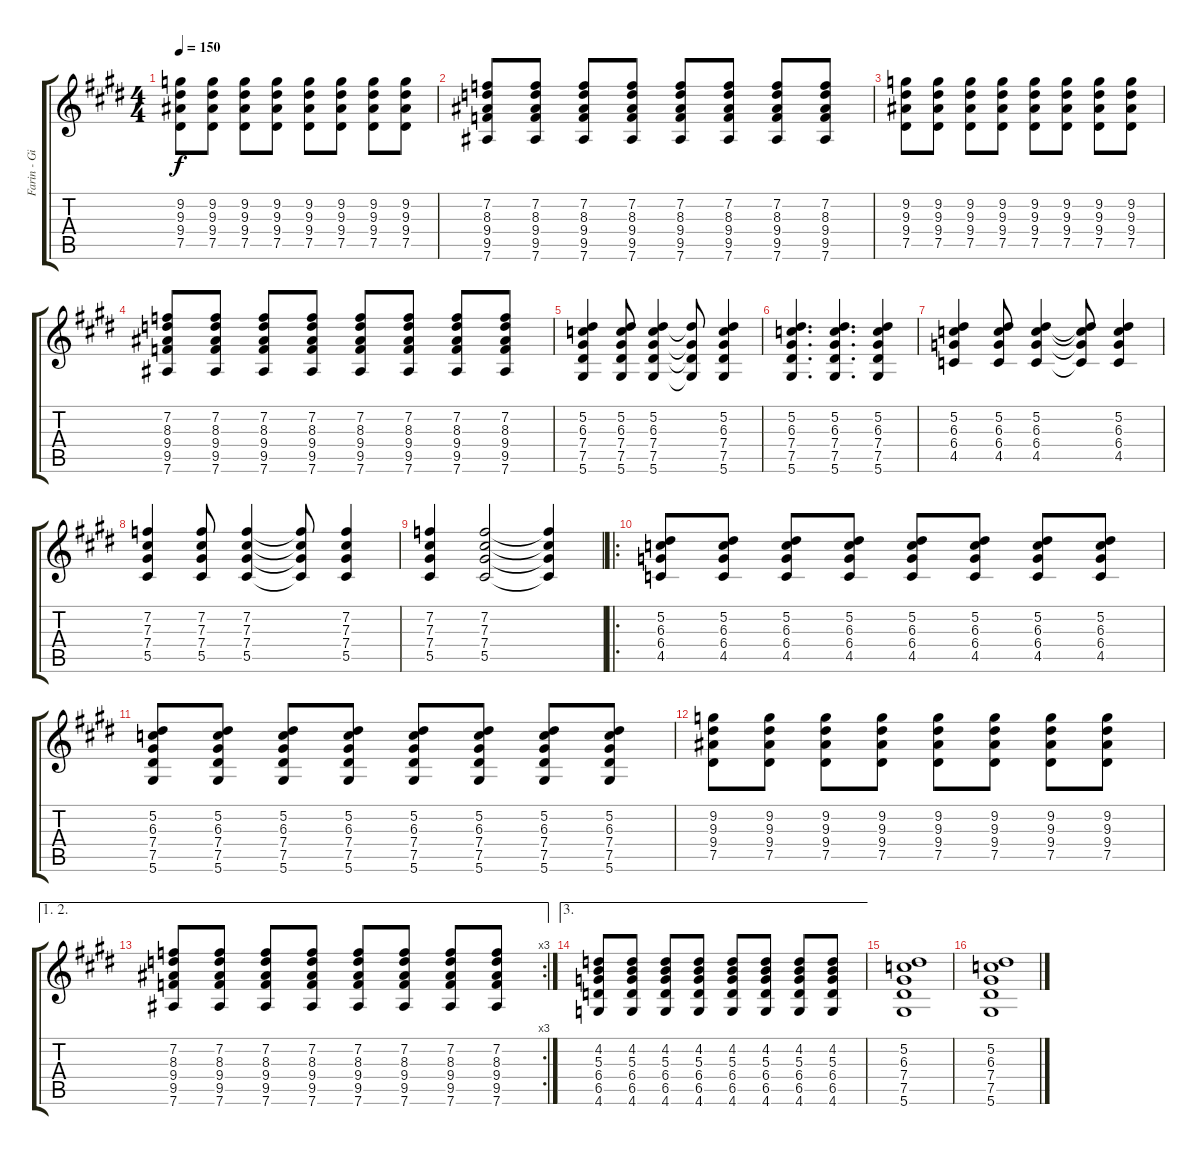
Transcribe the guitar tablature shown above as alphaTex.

\track ("Farin - Gitarre" "Farin - Gi") {instrument distortionguitar}
\staff {score tabs}
\tuning (Eb4 Bb3 Gb3 Db3 Ab2 Eb2) {hide}
\ts (4 4)
\tempo 150
\clef g2
\ks e
(9.2 9.3 9.4 7.5).8{dy f} (9.2 9.3 9.4 7.5).8 (9.2 9.3 9.4 7.5).8 (9.2 9.3 9.4 7.5).8 (9.2 9.3 9.4 7.5).8 (9.2 9.3 9.4 7.5).8 (9.2 9.3 9.4 7.5).8 (9.2 9.3 9.4 7.5).8 |
(7.2 8.3 9.4 9.5 7.6).8 (7.2 8.3 9.4 9.5 7.6).8 (7.2 8.3 9.4 9.5 7.6).8 (7.2 8.3 9.4 9.5 7.6).8 (7.2 8.3 9.4 9.5 7.6).8 (7.2 8.3 9.4 9.5 7.6).8 (7.2 8.3 9.4 9.5 7.6).8 (7.2 8.3 9.4 9.5 7.6).8 |
(9.2 9.3 9.4 7.5).8 (9.2 9.3 9.4 7.5).8 (9.2 9.3 9.4 7.5).8 (9.2 9.3 9.4 7.5).8 (9.2 9.3 9.4 7.5).8 (9.2 9.3 9.4 7.5).8 (9.2 9.3 9.4 7.5).8 (9.2 9.3 9.4 7.5).8 |
(7.2 8.3 9.4 9.5 7.6).8 (7.2 8.3 9.4 9.5 7.6).8 (7.2 8.3 9.4 9.5 7.6).8 (7.2 8.3 9.4 9.5 7.6).8 (7.2 8.3 9.4 9.5 7.6).8 (7.2 8.3 9.4 9.5 7.6).8 (7.2 8.3 9.4 9.5 7.6).8 (7.2 8.3 9.4 9.5 7.6).8 |
(5.2 6.3 7.4 7.5 5.6).4 (5.2 6.3 7.4 7.5 5.6).8 (5.2 6.3 7.4 7.5 5.6).4 (5.2{t} 7.4{t} 7.5{t} 5.6{t}).8 (5.2 6.3 7.4 7.5 5.6).4 |
(5.2 6.3 7.4 7.5 5.6).4{d} (5.2 6.3 7.4 7.5 5.6).4{d} (5.2 6.3 7.4 7.5 5.6).4 |
(5.2 6.3 6.4 4.5).4 (5.2 6.3 6.4 4.5).8 (5.2 6.3 6.4 4.5).4 (5.2{t} 6.3{t} 6.4{t} 4.5{t}).8 (5.2 6.3 6.4 4.5).4 |
(7.2 7.3 7.4 5.5).4 (7.2 7.3 7.4 5.5).8 (7.2 7.3 7.4 5.5).4 (7.2{t} 7.3{t} 7.4{t} 5.5{t}).8 (7.2 7.3 7.4 5.5).4 |
(7.2 7.3 7.4 5.5).4 (7.2 7.3 7.4 5.5).2 (7.2{t} 7.3{t} 7.4{t} 5.5{t}).4 |
\ro
(5.2 6.3 6.4 4.5).8 (5.2 6.3 6.4 4.5).8 (5.2 6.3 6.4 4.5).8 (5.2 6.3 6.4 4.5).8 (5.2 6.3 6.4 4.5).8 (5.2 6.3 6.4 4.5).8 (5.2 6.3 6.4 4.5).8 (5.2 6.3 6.4 4.5).8 |
(5.2 6.3 7.4 7.5 5.6).8 (5.2 6.3 7.4 7.5 5.6).8 (5.2 6.3 7.4 7.5 5.6).8 (5.2 6.3 7.4 7.5 5.6).8 (5.2 6.3 7.4 7.5 5.6).8 (5.2 6.3 7.4 7.5 5.6).8 (5.2 6.3 7.4 7.5 5.6).8 (5.2 6.3 7.4 7.5 5.6).8 |
(9.2 9.3 9.4 7.5).8 (9.2 9.3 9.4 7.5).8 (9.2 9.3 9.4 7.5).8 (9.2 9.3 9.4 7.5).8 (9.2 9.3 9.4 7.5).8 (9.2 9.3 9.4 7.5).8 (9.2 9.3 9.4 7.5).8 (9.2 9.3 9.4 7.5).8 |
\ae (1 2)
\rc 3
(7.2 8.3 9.4 9.5 7.6).8 (7.2 8.3 9.4 9.5 7.6).8 (7.2 8.3 9.4 9.5 7.6).8 (7.2 8.3 9.4 9.5 7.6).8 (7.2 8.3 9.4 9.5 7.6).8 (7.2 8.3 9.4 9.5 7.6).8 (7.2 8.3 9.4 9.5 7.6).8 (7.2 8.3 9.4 9.5 7.6).8 |
\ae 3
(4.2 5.3 6.4 6.5 4.6).8 (4.2 5.3 6.4 6.5 4.6).8 (4.2 5.3 6.4 6.5 4.6).8 (4.2 5.3 6.4 6.5 4.6).8 (4.2 5.3 6.4 6.5 4.6).8 (4.2 5.3 6.4 6.5 4.6).8 (4.2 5.3 6.4 6.5 4.6).8 (4.2 5.3 6.4 6.5 4.6).8 |
(5.2 6.3 7.4 7.5 5.6).1 |
(5.2 6.3 7.4 7.5 5.6).1
